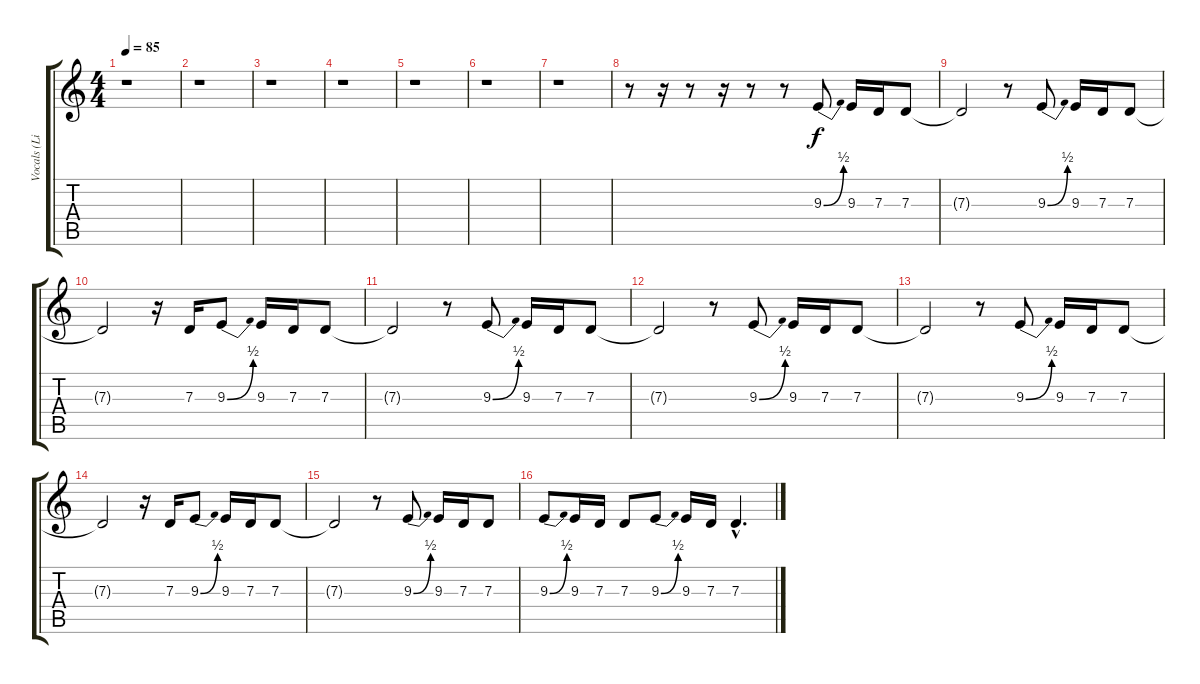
\track ("Vocals (Liam)" "Vocals (Li") {instrument tenorsax}
\staff {score tabs}
\tuning (E4 B3 G3 D3 A2 E2) {hide}
\ts (4 4)
\tempo 85
\clef g2
\ks c
r.1{dy f} |
r.1 |
r.1 |
r.1 |
r.1 |
r.1 |
r.1 |
r.8 r.16 r.8 r.16 r.8 r.8 9.3{be (bend 0 0 60 2)}.8 9.3.16 7.3.16 7.3.8 |
7.3{t}.2 r.8 9.3{be (bend 0 0 60 2)}.8 9.3.16 7.3.16 7.3.8 |
7.3{t}.2 r.16 7.3.16 9.3{be (bend 0 0 60 2)}.8 9.3.16 7.3.16 7.3.8 |
7.3{t}.2 r.8 9.3{be (bend 0 0 60 2)}.8 9.3.16 7.3.16 7.3.8 |
7.3{t}.2 r.8 9.3{be (bend 0 0 60 2)}.8 9.3.16 7.3.16 7.3.8 |
7.3{t}.2 r.8 9.3{be (bend 0 0 60 2)}.8 9.3.16 7.3.16 7.3.8 |
7.3{t}.2 r.16 7.3.16 9.3{be (bend 0 0 60 2)}.8 9.3.16 7.3.16 7.3.8 |
7.3{t}.2 r.8 9.3{be (bend 0 0 60 2)}.8 9.3.16 7.3.16 7.3.8 |
9.3{be (bend 0 0 60 2)}.8 9.3.16 7.3.16 7.3.8 9.3{be (bend 0 0 60 2)}.8 9.3.16 7.3.16 7.3{hac}.4{d}
